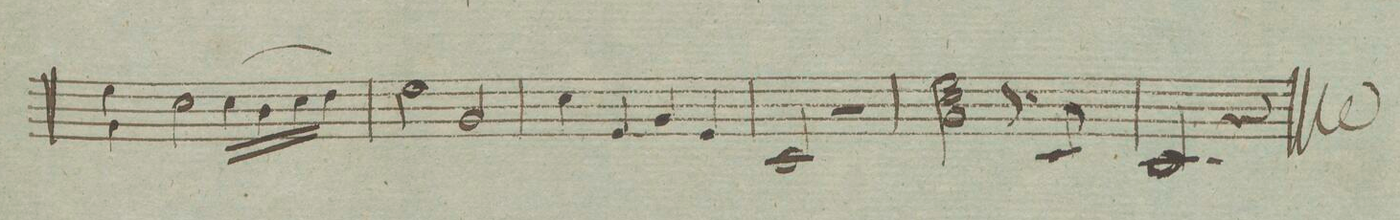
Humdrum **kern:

**kern	**dynam
*I"Violino. 2do	*
*clefG2	*
*k[]	*
*met(c)	*
*M4/4	*
4ee 4g\	.
2cc\	.
(>16cc\LL	.
16b\	.
16cc\	.
16dd\JJ)	.
=160	=160
2ee\	.
2g/	.
=161	=161
4cc\	.
4e/	.
4g/	.
4e/	.
=162	=162
2c/	.
2rg	.
=163	=163
2ee 2cc 2g\	.
4.r	.
8c/	.
=164	=164
2.c/	.
4r	.
==	==
*-	*-
